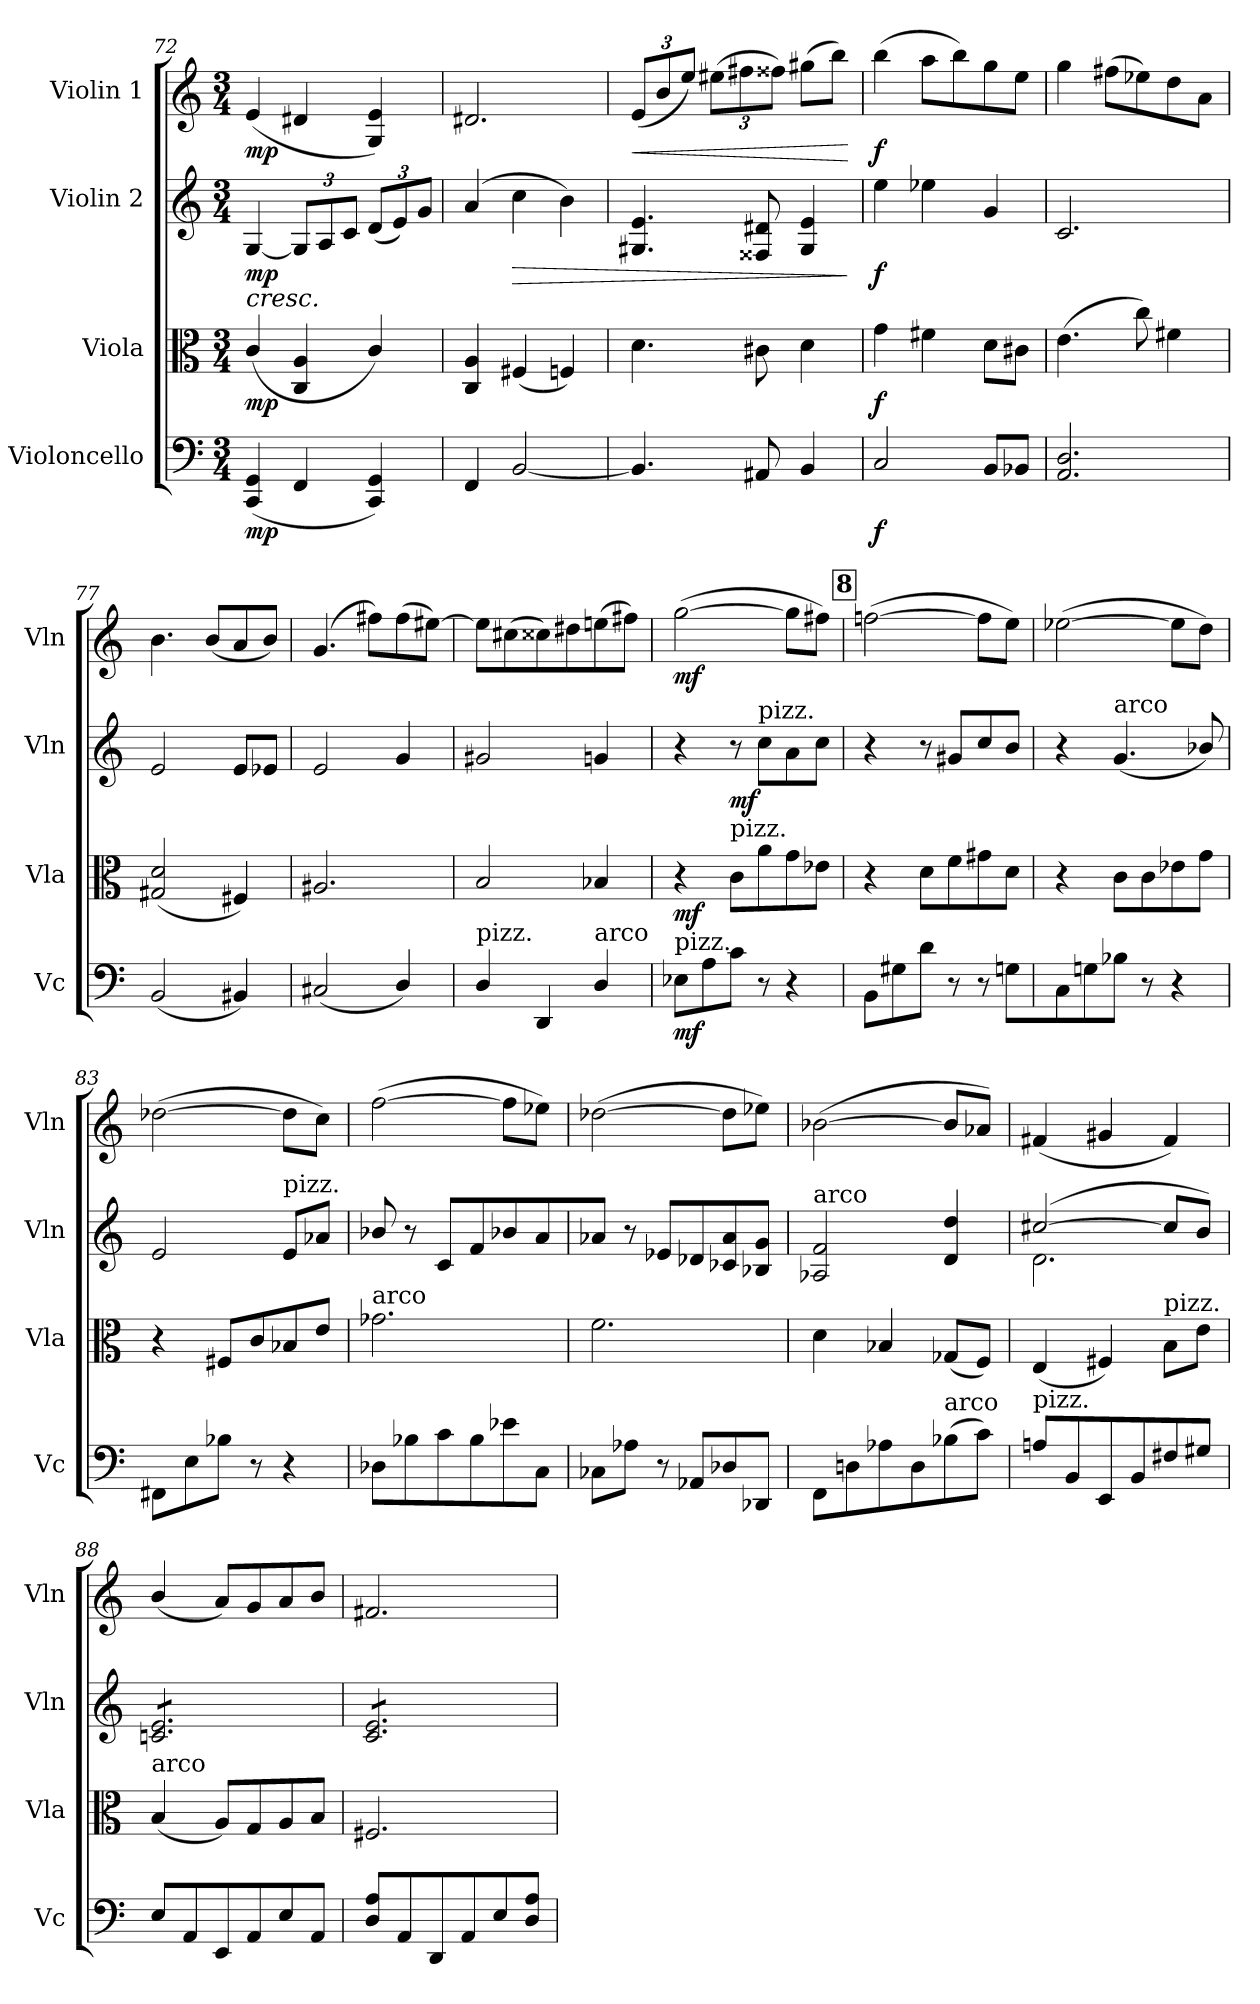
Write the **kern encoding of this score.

**kern	**dynam	**kern	**dynam	**kern	**dynam	**kern	**dynam
*part4	*part4	*part3	*part3	*part2	*part2	*part1	*part1
*staff4	*staff4	*staff3	*staff3	*staff2	*staff2	*staff1	*staff1
*I"Violoncello	*	*I"Viola	*	*I"Violin 2	*	*I"Violin 1	*
*I'Vc	*	*I'Vla	*	*I'Vln	*	*I'Vln	*
*clefF4	*	*clefC3	*	*clefG2	*	*clefG2	*
*k[]	*	*k[]	*	*k[]	*	*k[]	*
*M3/4	*	*M3/4	*	*M3/4	*	*M3/4	*
=72	=72	=72	=72	=72	=72	=72	=72
!	!LO:DY:b	!	!LO:DY:b	!	!LO:HP:b	!	!
!	!	!	!	!	!LO:DY:n=1:b	!	!LO:DY:b
(4CC/ 4GG/	mp	(4c/	mp	[4G/	< mp	(>4e/	mp
*	*	*	*	*Xbrackettup	*	*	*
4FF/	.	4C/ 4A/	.	12G/L]	.	4d#X/	.
.	.	.	.	12A/	.	.	.
.	.	.	.	12c/J	.	.	.
4CC/ 4GG/)	.	4c/)	.	(12d/L	.	4G/ 4e/)	.
.	.	.	.	12e/)	.	.	.
.	.	.	.	12g/J	.	.	.
=73	=73	=73	=73	=73	=73	=73	=73
4FF/	.	4C/ 4A/	.	(4a/	.	2.d#X/	.
!	!	!	!	!	!LO:HP:b	!	!
[2BB/	.	(4F#X/	.	4cc\	>	.	.
.	.	4Fn/)	.	4b\)	.	.	.
.	.	.	.	.	[	.	.
=74	=74	=74	=74	=74	=74	=74	=74
*	*	*	*	*	*	*Xbrackettup	*
!	!	!	!	!	!	!	!LO:HP:b
4.BB/]	.	4.d\	.	4.G#X/ 4.e/	.	(12e/L	<
.	.	.	.	.	.	12b/	.
.	.	.	.	.	.	12ee/J)	.
.	.	.	.	.	.	(12ee#X\L	.
.	.	.	.	.	.	12ff#X\	.
8AA#X/	.	8c#X\	.	8F##X/ 8d#X/	.	.	.
.	.	.	.	.	.	12ff##X\J)	.
4BB/	.	4d\	.	4G#/ 4e/	.	(8gg#X\L	.
.	.	.	.	.	.	8bb\J)	.
.	.	.	.	.	]	.	[
!!LO:LB:g=z
=75	=75	=75	=75	=75	=75	=75	=75
!	!LO:DY:b	!	!LO:DY:b	!	!LO:DY:b	!	!LO:DY:b
2C/	f	4g\	f	4ee\	f	(4bb\	f
.	.	4f#X\	.	4ee-X\	.	8aa\L	.
.	.	.	.	.	.	8bb\)	.
8BB/L	.	8d\L	.	4g/	.	8gg\	.
8BB-X/J	.	8c#X\J	.	.	.	8ee\J	.
=76	=76	=76	=76	=76	=76	=76	=76
2.AA/ 2.D/	.	(4.e\	.	2.c/	.	4gg\	.
.	.	.	.	.	.	(8ff#X\L	.
.	.	8cc\)	.	.	.	8ee-X\)	.
.	.	4f#X\	.	.	.	8dd\	.
.	.	.	.	.	.	8a\J	.
=77	=77	=77	=77	=77	=77	=77	=77
(2BB/	.	(>2G#X/ 2d/	.	2e/	.	4.b\	.
.	.	.	.	.	.	(8b/L	.
4BB#X/)	.	4F#X/)	.	8e/L	.	8a/	.
.	.	.	.	8e-X/J	.	8b/J)	.
=78	=78	=78	=78	=78	=78	=78	=78
(2C#X/	.	2.A#X/	.	2e/	.	(4.g/	.
.	.	.	.	.	.	8ff#X\L)	.
4D/)	.	.	.	4g/	.	(8ff#\	.
.	.	.	.	.	.	[8ee#X\J)	.
=79	=79	=79	=79	=79	=79	=79	=79
!LO:TX:a:t=pizz.	!	!	!	!	!	!	!
4D/	.	2B/	.	2g#X/	.	8ee#\L]	.
.	.	.	.	.	.	(8cc#X\	.
4DD/	.	.	.	.	.	8cc##X\)	.
.	.	.	.	.	.	8dd#X\	.
!LO:TX:a:t=arco	!	!	!	!	!	!	!
4D/	.	4B-X/	.	4gn/	.	(8een\	.
.	.	.	.	.	.	8ff#X\J)	.
=80	=80	=80	=80	=80	=80	=80	=80
!LO:TX:a:t=pizz.	!	!	!	!	!	!	!
!	!LO:DY:b	!	!LO:DY:b	!	!	!	!LO:DY:b
8E-X\L	mf	4r	mf	4r	.	([2gg\	mf
8A\	.	.	.	.	.	.	.
!	!	!LO:TX:a:t=pizz.	!	!	!	!	!
!	!	!	!	!	!LO:DY:b	!	!
8c\J	.	8c\L	.	8r	mf	.	.
!	!	!	!	!LO:TX:a:t=pizz.	!	!	!
8r	.	8a\	.	8cc\L	.	.	.
4r	.	8g\	.	8a\	.	8gg\L]	.
.	.	8e-X\J	.	8cc\J	.	8ff#X\J)	.
!!LO:LB:g=z
!!LO:REH:place=s1:a:B:cj:fs=14:t=8
=81	=81	=81	=81	=81	=81	=81	=81
8BB\L	.	4r	.	4r	.	([2ffn\	.
8G#X\	.	.	.	.	.	.	.
8d\J	.	8d\L	.	8r	.	.	.
8r	.	8f\	.	8g#X/L	.	.	.
8r	.	8g#X\	.	8cc/	.	8ff\L]	.
8Gn\L	.	8d\J	.	8b/J	.	8ee\J)	.
=82	=82	=82	=82	=82	=82	=82	=82
8C\	.	4r	.	4r	.	([2ee-X\	.
8Gn\	.	.	.	.	.	.	.
!	!	!	!	!LO:TX:a:t=arco	!	!	!
8B-X\J	.	8c\L	.	(4.g/	.	.	.
8r	.	8c\	.	.	.	.	.
4r	.	8e-X\	.	.	.	8ee-\L]	.
.	.	8g\J	.	8b-X/)	.	8dd\J)	.
=83	=83	=83	=83	=83	=83	=83	=83
8FF#X\L	.	4r	.	2e/	.	([2dd-X\	.
8E\	.	.	.	.	.	.	.
8B-X\J	.	8F#X/L	.	.	.	.	.
8r	.	8c/	.	.	.	.	.
!	!	!	!	!LO:TX:a:t=pizz.	!	!	!
4r	.	8B-X/	.	8e/L	.	8dd-\L]	.
.	.	8e/J	.	8a-X/J	.	8cc\J)	.
=84	=84	=84	=84	=84	=84	=84	=84
!	!	!LO:TX:a:t=arco	!	!	!	!	!
8D-X\L	.	2.g-X\	.	8b-X/	.	([2ff\	.
8B-X\	.	.	.	8r	.	.	.
8c\	.	.	.	8c/L	.	.	.
8B-\	.	.	.	8f/	.	.	.
8e-X\	.	.	.	8b-X/	.	8ff\L]	.
8C\J	.	.	.	8a/	.	8ee-X\J)	.
=85	=85	=85	=85	=85	=85	=85	=85
8C-X\L	.	2.f\	.	8a-X/J	.	([2dd-X\	.
8A-X\J	.	.	.	8r	.	.	.
8r	.	.	.	8e-X/L	.	.	.
8AA-X/L	.	.	.	8d-X/	.	.	.
8D-X/	.	.	.	8c-X/ 8a-/	.	8dd-\L]	.
8DD-X/J	.	.	.	8B-X/ 8g/J	.	8ee-X\J)	.
=86	=86	=86	=86	=86	=86	=86	=86
!	!	!	!	!LO:TX:a:t=arco	!	!	!
8FF\L	.	4d\	.	2A-X/ 2f/	.	([2b-X\	.
8Dn\	.	.	.	.	.	.	.
8A-X\	.	4B-X/	.	.	.	.	.
8D\	.	.	.	.	.	.	.
!LO:TX:a:t=arco	!	!	!	!	!	!	!
(8B-X\	.	(8G-X/L	.	4d/ 4dd/	.	8b-/L]	.
8c\J)	.	8F/J)	.	.	.	8a-X/J)	.
!!LO:PB:g=z
=87	=87	=87	=87	=87	=87	=87	=87
*	*	*	*	*^	*	*	*
!LO:TX:a:t=pizz.	!	!	!	!	!	!	!	!
8An/L	.	(4E/	.	([2cc#X/	2.d\	.	(4f#X/	.
8BB/	.	.	.	.	.	.	.	.
8EE/	.	4F#X/)	.	.	.	.	4g#X/	.
8BB/	.	.	.	.	.	.	.	.
!	!	!LO:TX:a:t=pizz.	!	!	!	!	!	!
8F#X/	.	8B\L	.	8cc#/L]	.	.	4f#/)	.
8G#X/J	.	8e\J	.	8b/J)	.	.	.	.
*	*	*	*	*v	*v	*	*	*
=88	=88	=88	=88	=88	=88	=88	=88
!	!	!LO:TX:a:t=arco	!	!	!	!	!
*	*	*	*	*tremolo	*	*	*
8E/L	.	(4B/	.	8cn/ 8e/L	.	(4b/	.
8AA/	.	.	.	8cn/ 8e/	.	.	.
8EE/	.	8A/L)	.	8cn/ 8e/	.	8a/L)	.
8AA/	.	8G/	.	8cn/ 8e/	.	8g/	.
8E/	.	8A/	.	8cn/ 8e/	.	8a/	.
8AA/J	.	8B/J	.	8cn/ 8e/J	.	8b/J	.
=89	=89	=89	=89	=89	=89	=89	=89
8D/ 8A/L	.	2.F#X/	.	8c/ 8e/L	.	2.f#X/	.
8AA/	.	.	.	8c/ 8e/	.	.	.
8DD/	.	.	.	8c/ 8e/	.	.	.
8AA/	.	.	.	8c/ 8e/	.	.	.
8E/	.	.	.	8c/ 8e/	.	.	.
8D/ 8A/J	.	.	.	8c/ 8e/J	.	.	.
*	*	*	*	*Xtremolo	*	*	*
=	=	=	=	=	=	=	=
*-	*-	*-	*-	*-	*-	*-	*-
